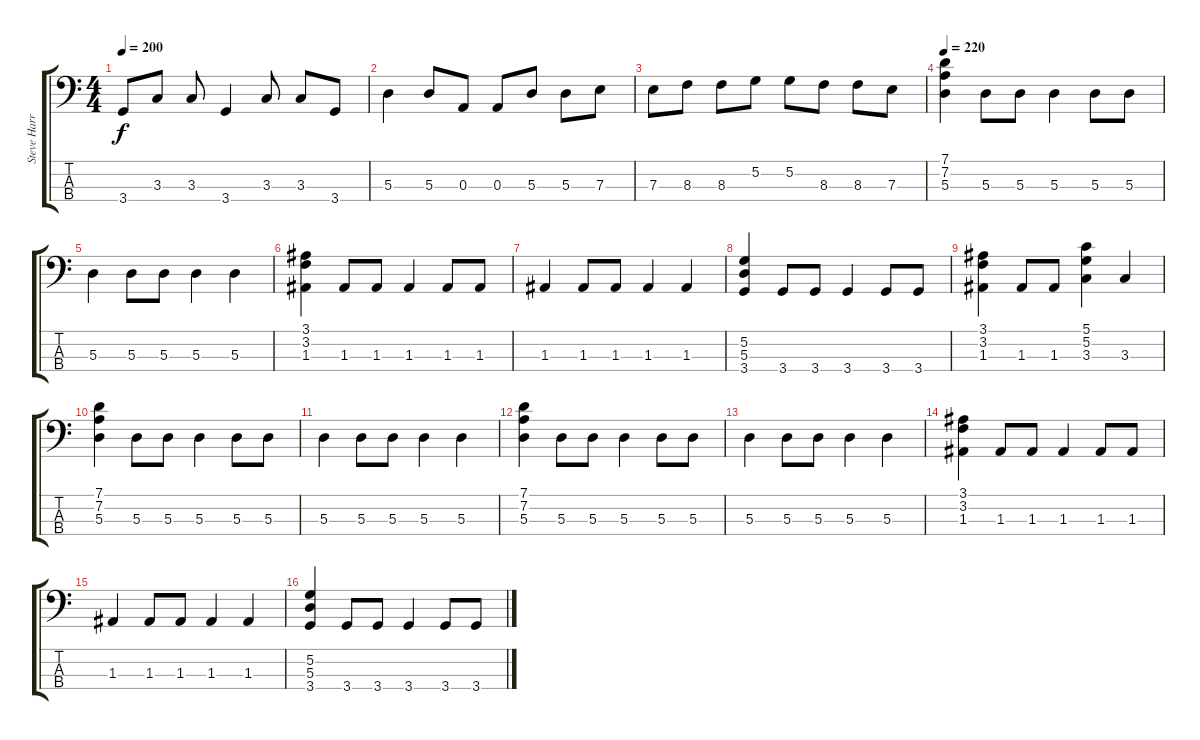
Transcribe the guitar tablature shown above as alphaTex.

\track ("Steve Harris" "Steve Harr") {instrument electricbassfinger}
\staff {score tabs}
\tuning (G2 D2 A1 E1) {hide}
\ts (4 4)
\tempo 200
\clef f4
\ks c
3.4.8{dy f} 3.3.8 3.3.8 3.4.4 3.3.8 3.3.8 3.4.8 |
5.3.4 5.3.8 0.3.8 0.3.8 5.3.8 5.3.8 7.3.8 |
7.3.8 8.3.8 8.3.8 5.2.8 5.2.8 8.3.8 8.3.8 7.3.8 |
\tempo 220
(7.1 7.2 5.3).4 5.3.8 5.3.8 5.3.4 5.3.8 5.3.8 |
5.3.4 5.3.8 5.3.8 5.3.4 5.3.4 |
(3.1 3.2 1.3).4 1.3.8 1.3.8 1.3.4 1.3.8 1.3.8 |
1.3.4 1.3.8 1.3.8 1.3.4 1.3.4 |
(5.2 5.3 3.4).4 3.4.8 3.4.8 3.4.4 3.4.8 3.4.8 |
(3.1 3.2 1.3).4 1.3.8 1.3.8 (5.1 5.2 3.3).4 3.3.4 |
(7.1 7.2 5.3).4 5.3.8 5.3.8 5.3.4 5.3.8 5.3.8 |
5.3.4 5.3.8 5.3.8 5.3.4 5.3.4 |
(7.1 7.2 5.3).4 5.3.8 5.3.8 5.3.4 5.3.8 5.3.8 |
5.3.4 5.3.8 5.3.8 5.3.4 5.3.4 |
(3.1 3.2 1.3).4 1.3.8 1.3.8 1.3.4 1.3.8 1.3.8 |
1.3.4 1.3.8 1.3.8 1.3.4 1.3.4 |
(5.2 5.3 3.4).4 3.4.8 3.4.8 3.4.4 3.4.8 3.4.8
